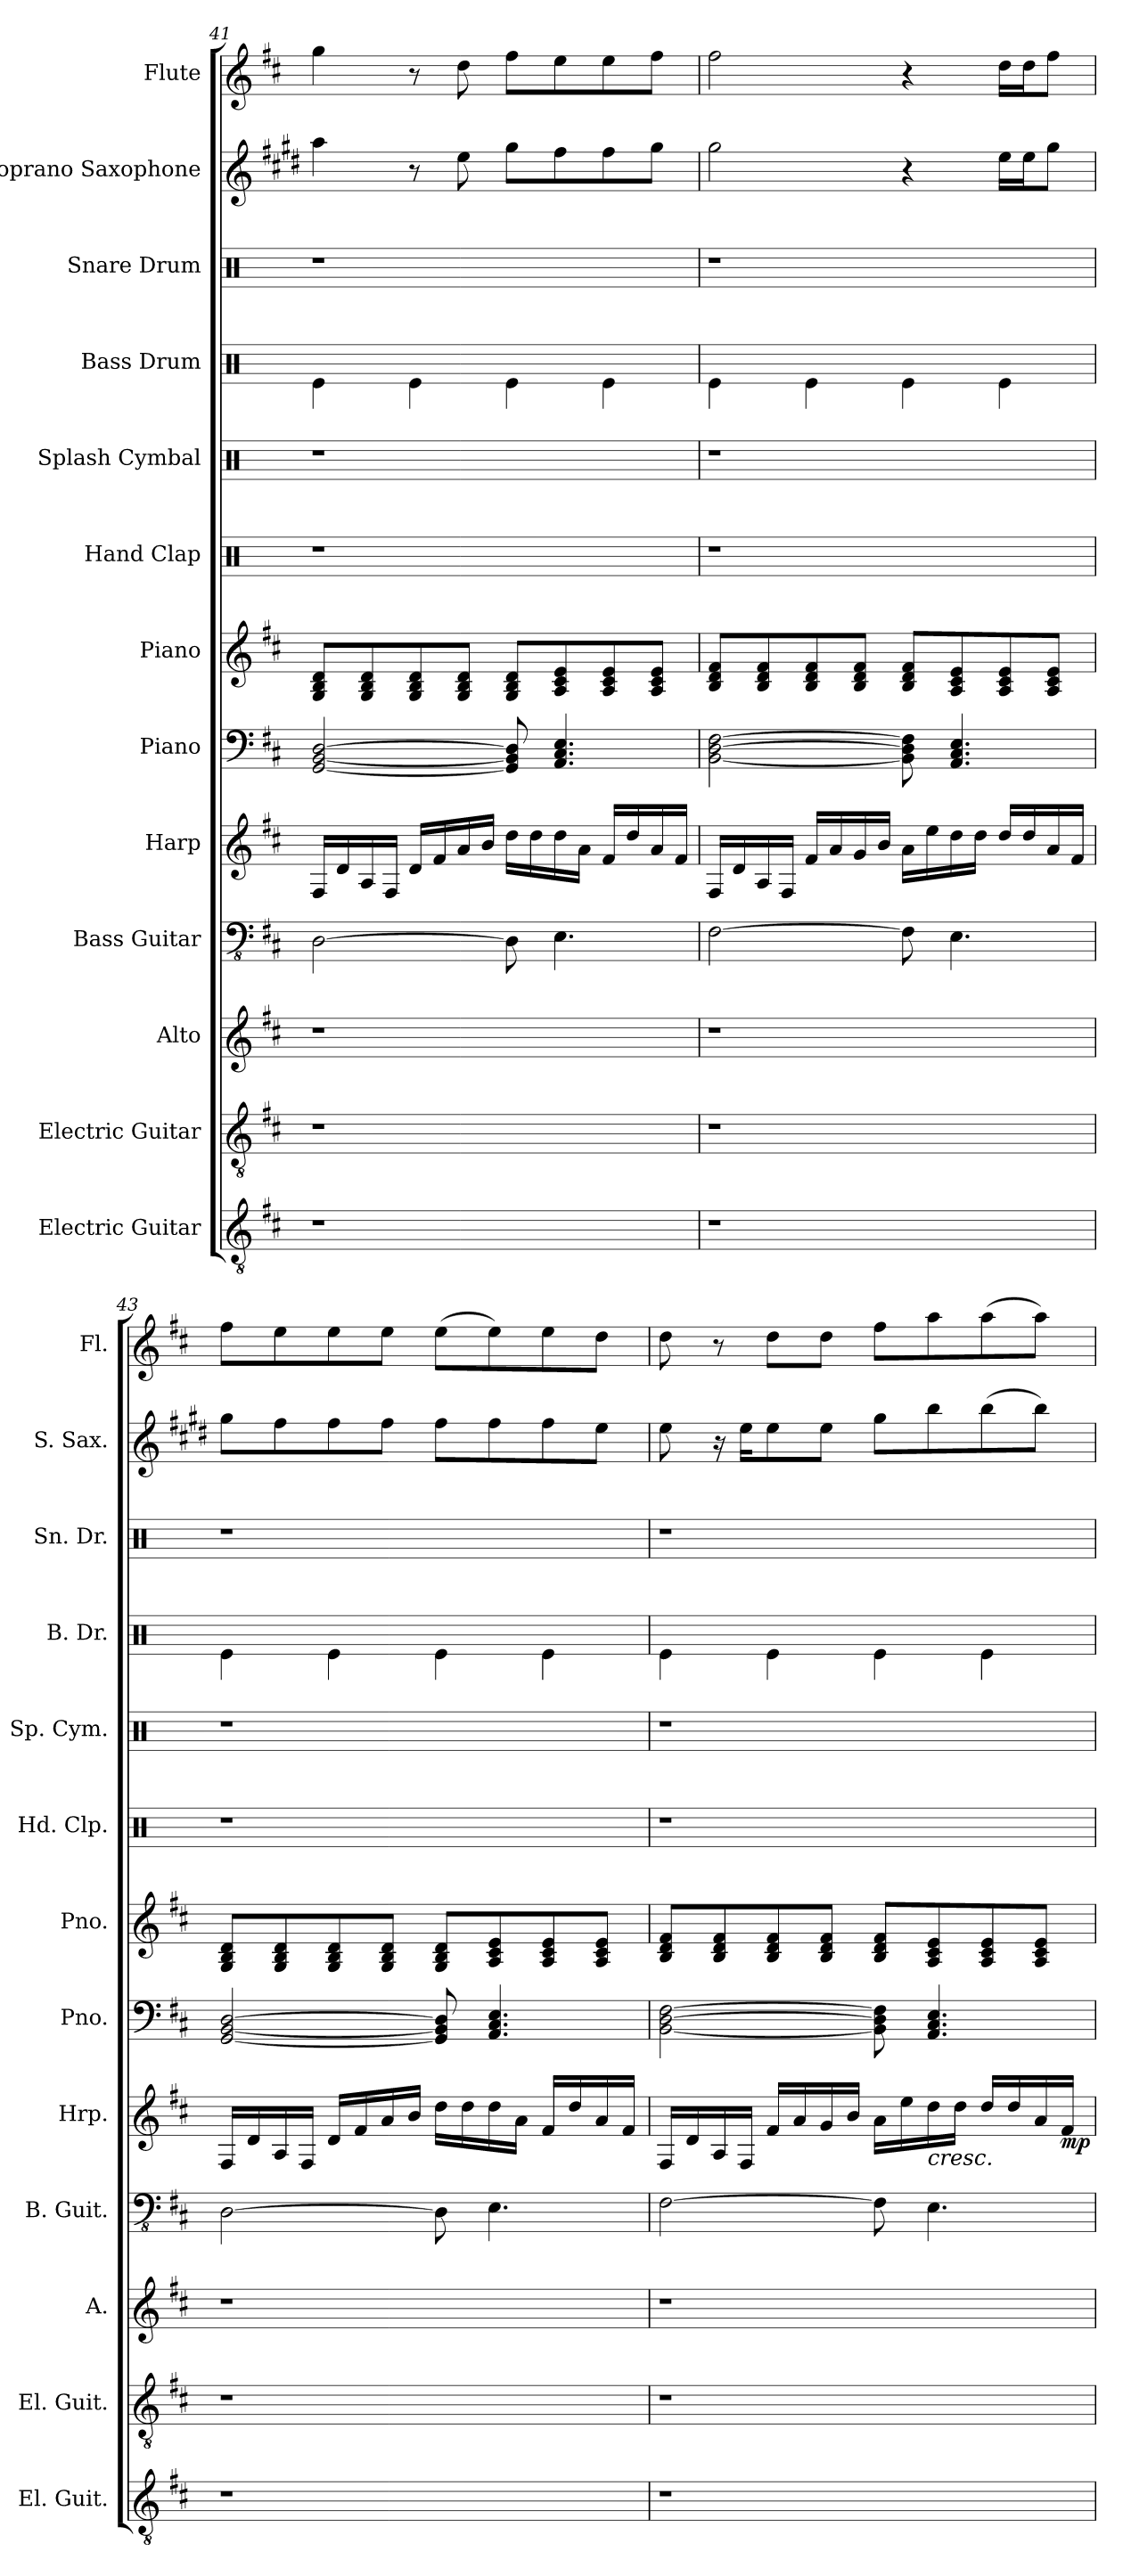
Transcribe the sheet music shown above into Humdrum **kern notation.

**kern	**kern	**kern	**kern	**kern	**dynam	**kern	**kern	**kern	**kern	**kern	**kern	**kern	**kern
*part13	*part12	*part11	*part10	*part9	*part9	*part8	*part7	*part6	*part5	*part4	*part3	*part2	*part1
*staff13	*staff12	*staff11	*staff10	*staff9	*staff9	*staff8	*staff7	*staff6	*staff5	*staff4	*staff3	*staff2	*staff1
*I"Electric Guitar	*I"Electric Guitar	*I"Alto	*I"Bass Guitar	*I"Harp	*	*I"Piano	*I"Piano	*I"Hand Clap	*I"Splash Cymbal	*I"Bass Drum	*I"Snare Drum	*I"Soprano Saxophone	*I"Flute
*I'El. Guit.	*I'El. Guit.	*I'A.	*I'B. Guit.	*I'Hrp.	*	*I'Pno.	*I'Pno.	*I'Hd. Clp.	*I'Sp. Cym.	*I'B. Dr.	*I'Sn. Dr.	*I'S. Sax.	*I'Fl.
!!LO:PB:g=z
*clefGv2	*clefGv2	*clefG2	*clefFv4	*clefG2	*	*clefF4	*clefG2	*clefX	*clefX	*clefX	*clefX	*clefG2	*clefG2
*	*	*	*	*	*	*	*	*	*	*	*	*ITrd1c2	*
*k[f#c#]	*k[f#c#]	*k[f#c#]	*k[f#c#]	*k[f#c#]	*	*k[f#c#]	*k[f#c#]	*k[]	*k[]	*k[]	*k[]	*k[f#c#]	*k[f#c#]
=41	=41	=41	=41	=41	=41	=41	=41	=41	=41	=41	=41	=41	=41
1r	1r	1r	[2DD\	16F#/LL	.	[2GG/ [2BB/ [2D/	8G/ 8B/ 8d/L	1r	1r	4Re\	1r	4gg\	4gg\
.	.	.	.	16d/	.	.	.	.	.	.	.	.	.
.	.	.	.	16A/	.	.	8G/ 8B/ 8d/	.	.	.	.	.	.
.	.	.	.	16F#/JJ	.	.	.	.	.	.	.	.	.
.	.	.	.	16d/LL	.	.	8G/ 8B/ 8d/	.	.	4Re\	.	8r	8r
.	.	.	.	16f#/	.	.	.	.	.	.	.	.	.
.	.	.	.	16a/	.	.	8G/ 8B/ 8d/J	.	.	.	.	8dd\	8dd\
.	.	.	.	16b/JJ	.	.	.	.	.	.	.	.	.
.	.	.	8DD\]	16dd\LL	.	8GG/] 8BB/] 8D/]	8G/ 8B/ 8d/L	.	.	4Re\	.	8ff#\L	8ff#\L
.	.	.	.	16dd\	.	.	.	.	.	.	.	.	.
.	.	.	4.EE\	16dd\	.	4.AA/ 4.C#/ 4.E/	8A/ 8c#/ 8e/	.	.	.	.	8ee\	8ee\
.	.	.	.	16a\JJ	.	.	.	.	.	.	.	.	.
.	.	.	.	16f#/LL	.	.	8A/ 8c#/ 8e/	.	.	4Re\	.	8ee\	8ee\
.	.	.	.	16dd/	.	.	.	.	.	.	.	.	.
.	.	.	.	16a/	.	.	8A/ 8c#/ 8e/J	.	.	.	.	8ff#\J	8ff#\J
.	.	.	.	16f#/JJ	.	.	.	.	.	.	.	.	.
=42	=42	=42	=42	=42	=42	=42	=42	=42	=42	=42	=42	=42	=42
1r	1r	1r	[2FF#\	16F#/LL	.	[2BB\ [2D\ [2F#\	8B/ 8d/ 8f#/L	1r	1r	4Re\	1r	2ff#\	2ff#\
.	.	.	.	16d/	.	.	.	.	.	.	.	.	.
.	.	.	.	16A/	.	.	8B/ 8d/ 8f#/	.	.	.	.	.	.
.	.	.	.	16F#/JJ	.	.	.	.	.	.	.	.	.
.	.	.	.	16f#/LL	.	.	8B/ 8d/ 8f#/	.	.	4Re\	.	.	.
.	.	.	.	16a/	.	.	.	.	.	.	.	.	.
.	.	.	.	16g/	.	.	8B/ 8d/ 8f#/J	.	.	.	.	.	.
.	.	.	.	16b/JJ	.	.	.	.	.	.	.	.	.
.	.	.	8FF#\]	16a\LL	.	8BB\] 8D\] 8F#\]	8B/ 8d/ 8f#/L	.	.	4Re\	.	4r	4r
.	.	.	.	16ee\	.	.	.	.	.	.	.	.	.
.	.	.	4.EE\	16dd\	.	4.AA/ 4.C#/ 4.E/	8A/ 8c#/ 8e/	.	.	.	.	.	.
.	.	.	.	16dd\JJ	.	.	.	.	.	.	.	.	.
.	.	.	.	16dd/LL	.	.	8A/ 8c#/ 8e/	.	.	4Re\	.	16dd\LL	16dd\LL
.	.	.	.	16dd/	.	.	.	.	.	.	.	16dd\J	16dd\J
.	.	.	.	16a/	.	.	8A/ 8c#/ 8e/J	.	.	.	.	8ff#\J	8ff#\J
.	.	.	.	16f#/JJ	.	.	.	.	.	.	.	.	.
=43	=43	=43	=43	=43	=43	=43	=43	=43	=43	=43	=43	=43	=43
1r	1r	1r	[2DD\	16F#/LL	.	[2GG/ [2BB/ [2D/	8G/ 8B/ 8d/L	1r	1r	4Re\	1r	8ff#\L	8ff#\L
.	.	.	.	16d/	.	.	.	.	.	.	.	.	.
.	.	.	.	16A/	.	.	8G/ 8B/ 8d/	.	.	.	.	8ee\	8ee\
.	.	.	.	16F#/JJ	.	.	.	.	.	.	.	.	.
.	.	.	.	16d/LL	.	.	8G/ 8B/ 8d/	.	.	4Re\	.	8ee\	8ee\
.	.	.	.	16f#/	.	.	.	.	.	.	.	.	.
.	.	.	.	16a/	.	.	8G/ 8B/ 8d/J	.	.	.	.	8ee\J	8ee\J
.	.	.	.	16b/JJ	.	.	.	.	.	.	.	.	.
.	.	.	8DD\]	16dd\LL	.	8GG/] 8BB/] 8D/]	8G/ 8B/ 8d/L	.	.	4Re\	.	8ee\L	(8ee\L
.	.	.	.	16dd\	.	.	.	.	.	.	.	.	.
.	.	.	4.EE\	16dd\	.	4.AA/ 4.C#/ 4.E/	8A/ 8c#/ 8e/	.	.	.	.	8ee\	8ee\)
.	.	.	.	16a\JJ	.	.	.	.	.	.	.	.	.
.	.	.	.	16f#/LL	.	.	8A/ 8c#/ 8e/	.	.	4Re\	.	8ee\	8ee\
.	.	.	.	16dd/	.	.	.	.	.	.	.	.	.
.	.	.	.	16a/	.	.	8A/ 8c#/ 8e/J	.	.	.	.	8dd\J	8dd\J
.	.	.	.	16f#/JJ	.	.	.	.	.	.	.	.	.
!!LO:PB:g=z
=44	=44	=44	=44	=44	=44	=44	=44	=44	=44	=44	=44	=44	=44
1r	1r	1r	[2FF#\	16F#/LL	.	[2BB\ [2D\ [2F#\	8B/ 8d/ 8f#/L	1r	1r	4Re\	1r	8dd\	8dd\
.	.	.	.	16d/	.	.	.	.	.	.	.	.	.
.	.	.	.	16A/	.	.	8B/ 8d/ 8f#/	.	.	.	.	16r	8r
.	.	.	.	16F#/JJ	.	.	.	.	.	.	.	16dd\KL	.
.	.	.	.	16f#/LL	.	.	8B/ 8d/ 8f#/	.	.	4Re\	.	8dd\	8dd\L
.	.	.	.	16a/	.	.	.	.	.	.	.	.	.
.	.	.	.	16g/	.	.	8B/ 8d/ 8f#/J	.	.	.	.	8dd\J	8dd\J
.	.	.	.	16b/JJ	.	.	.	.	.	.	.	.	.
.	.	.	8FF#\]	16a\LL	.	8BB\] 8D\] 8F#\]	8B/ 8d/ 8f#/L	.	.	4Re\	.	8ff#\L	8ff#\L
.	.	.	.	16ee\	.	.	.	.	.	.	.	.	.
!	!	!	!	!	!LO:HP:b	!	!	!	!	!	!	!	!
.	.	.	4.EE\	16dd\	<	4.AA/ 4.C#/ 4.E/	8A/ 8c#/ 8e/	.	.	.	.	8aa\	8aa\
.	.	.	.	16dd\JJ	.	.	.	.	.	.	.	.	.
.	.	.	.	16dd/LL	.	.	8A/ 8c#/ 8e/	.	.	4Re\	.	(8aa\	(8aa\
.	.	.	.	16dd/	.	.	.	.	.	.	.	.	.
.	.	.	.	16a/	.	.	8A/ 8c#/ 8e/J	.	.	.	.	8aa\J)	8aa\J)
!	!	!	!	!	!LO:DY:b	!	!	!	!	!	!	!	!
.	.	.	.	16f#/JJ	mp	.	.	.	.	.	.	.	.
.	.	.	.	.	[	.	.	.	.	.	.	.	.
=	=	=	=	=	=	=	=	=	=	=	=	=	=
*-	*-	*-	*-	*-	*-	*-	*-	*-	*-	*-	*-	*-	*-
